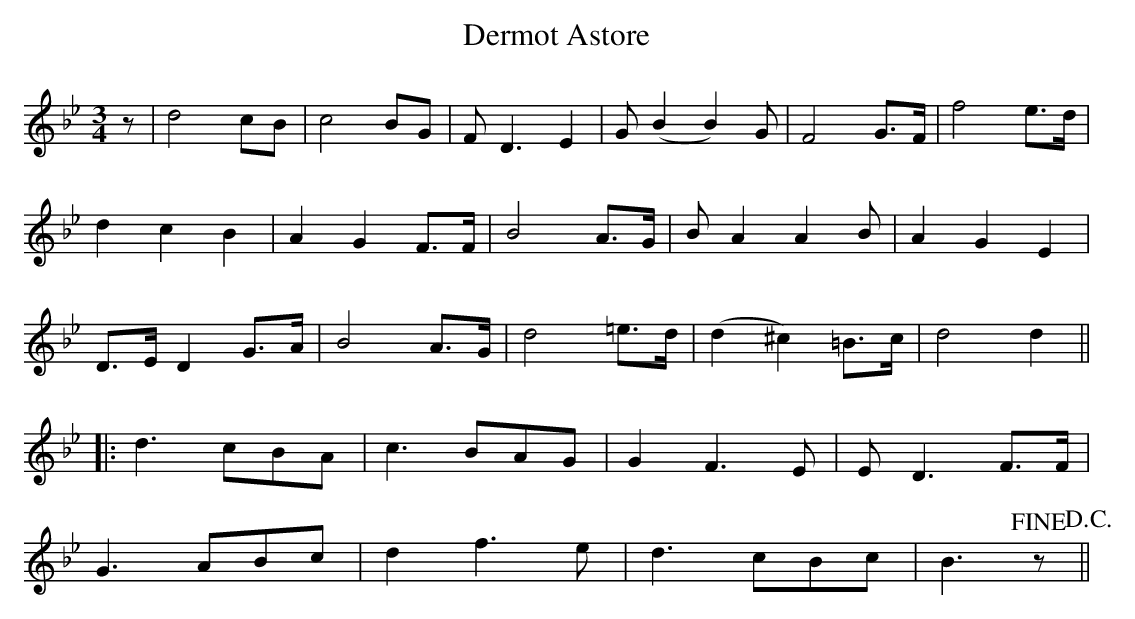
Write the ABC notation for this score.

X:1
T:Dermot Astore
M:3/4
L:1/8
K:Bb
z|d4 cB|c4 BG|F D3E2|G (B2B2)G|F4 G>F|f4 e>d|
d2c2B2|A2G2 F>F|B4 A>G|B A2A2B|A2G2E2|
D>E D2 G>A|B4 A>G|d4 =e>d|(d2^c2) =B>c|d4 d2||
|:d3 cBA|c3 BAG|G2 F3E|E D3 F>F|
G3 ABc|d2f3e|d3 cBc|B3 !fine!z!D.C.!||
